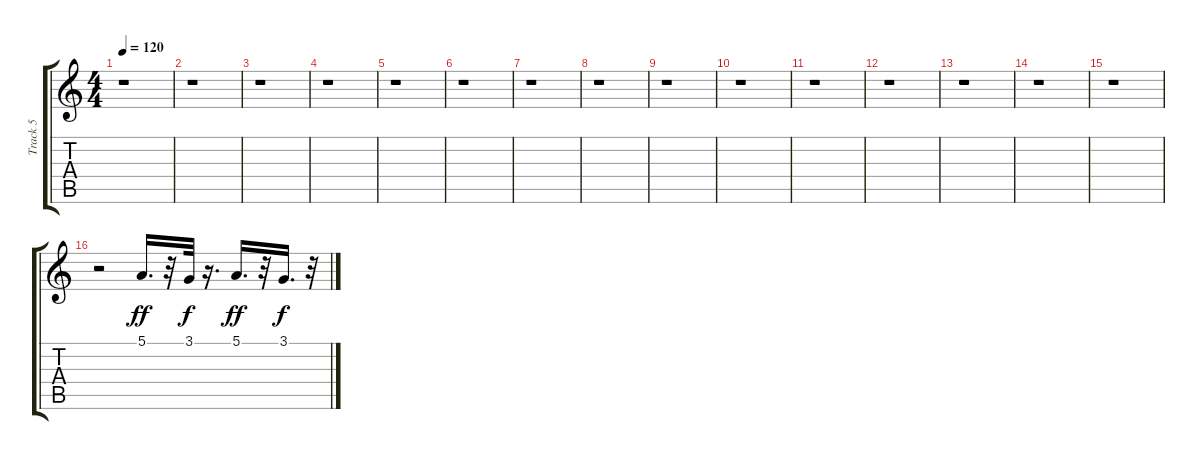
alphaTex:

\track ("Track 5" "Track 5") {instrument choiraahs}
\staff {score tabs}
\tuning (E4 B3 G3 D3 A2 E2) {hide}
\ts (4 4)
\tempo 120
\clef g2
\ks c
r.1{dy ff} |
r.1 |
r.1 |
r.1 |
r.1 |
r.1 |
r.1 |
r.1 |
r.1 |
r.1 |
r.1 |
r.1 |
r.1 |
r.1 |
r.1 |
r.2 5.1.16{d} r.32 3.1.32{dy f} r.16{d} 5.1.16{d dy ff} r.32 3.1.16{d dy f} r.32
